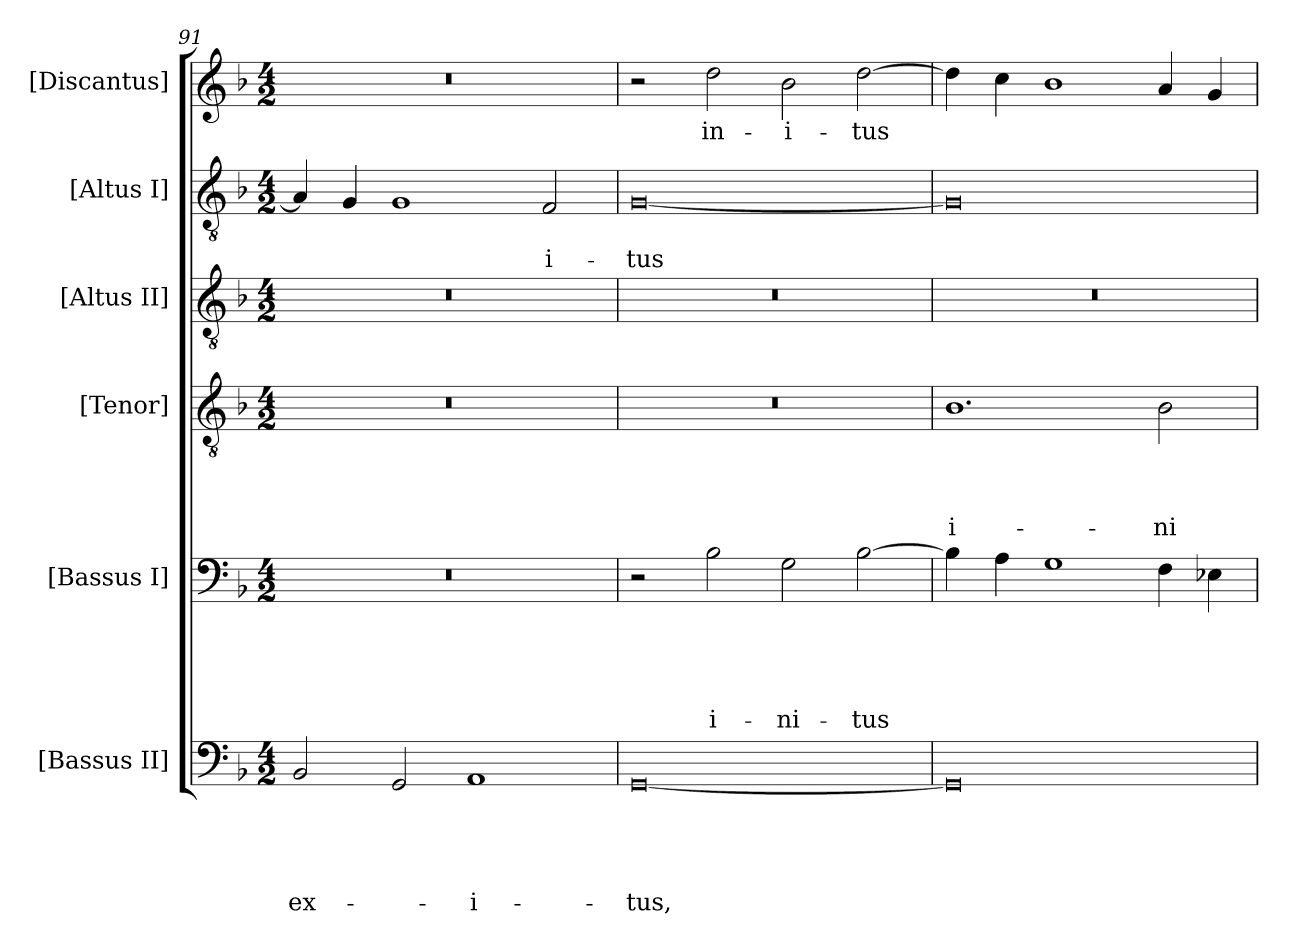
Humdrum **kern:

**kern	**text	**text	**text	**text	**text	**kern	**text	**text	**text	**text	**text	**kern	**text	**text	**text	**text	**kern	**kern	**text	**text	**kern	**text
*part6	*part6	*part6	*part6	*part6	*part6	*part5	*part5	*part5	*part5	*part5	*part5	*part4	*part4	*part4	*part4	*part4	*part3	*part2	*part2	*part2	*part1	*part1
*staff6	*staff6	*staff6	*staff6	*staff6	*staff6	*staff5	*staff5	*staff5	*staff5	*staff5	*staff5	*staff4	*staff4	*staff4	*staff4	*staff4	*staff3	*staff2	*staff2	*staff2	*staff1	*staff1
*I"[Bassus II]	*	*	*	*	*	*I"[Bassus I]	*	*	*	*	*	*I"[Tenor]	*	*	*	*	*I"[Altus II]	*I"[Altus I]	*	*	*I"[Discantus]	*
*clefF4	*	*	*	*	*	*clefF4	*	*	*	*	*	*clefGv2	*	*	*	*	*clefGv2	*clefGv2	*	*	*clefG2	*
*k[b-]	*	*	*	*	*	*k[b-]	*	*	*	*	*	*k[b-]	*	*	*	*	*k[b-]	*k[b-]	*	*	*k[b-]	*
*M4/2	*	*	*	*	*	*M4/2	*	*	*	*	*	*M4/2	*	*	*	*	*M4/2	*M4/2	*	*	*M4/2	*
=91	=91	=91	=91	=91	=91	=91	=91	=91	=91	=91	=91	=91	=91	=91	=91	=91	=91	=91	=91	=91	=91	=91
2BB-/	.	.	.	.	ex-	0r	.	.	.	.	.	0r	.	.	.	.	0r	4A/]	.	.	0r	.
.	.	.	.	.	.	.	.	.	.	.	.	.	.	.	.	.	.	4G/	.	.	.	.
2GG/	.	.	.	.	.	.	.	.	.	.	.	.	.	.	.	.	.	1G/	.	.	.	.
1AA/	.	.	.	.	-i-	.	.	.	.	.	.	.	.	.	.	.	.	.	.	.	.	.
.	.	.	.	.	.	.	.	.	.	.	.	.	.	.	.	.	.	2F/	.	-i-	.	.
=92	=92	=92	=92	=92	=92	=92	=92	=92	=92	=92	=92	=92	=92	=92	=92	=92	=92	=92	=92	=92	=92	=92
[0GG/	.	.	.	.	-tus,	2r	.	.	.	.	.	0r	.	.	.	.	0r	[0G/	.	-tus	2r	.
.	.	.	.	.	.	2B-\	.	.	.	.	i-	.	.	.	.	.	.	.	.	.	2dd\	in-
.	.	.	.	.	.	2G\	.	.	.	.	-ni-	.	.	.	.	.	.	.	.	.	2b-\	-i-
.	.	.	.	.	.	[2B-\	.	.	.	.	-tus	.	.	.	.	.	.	.	.	.	[2dd\	-tus
=93	=93	=93	=93	=93	=93	=93	=93	=93	=93	=93	=93	=93	=93	=93	=93	=93	=93	=93	=93	=93	=93	=93
0GG/]	.	.	.	.	.	4B-\]	.	.	.	.	.	1.B-/	.	.	.	i-	0r	0G/]	.	.	4dd\]	.
.	.	.	.	.	.	4A\	.	.	.	.	.	.	.	.	.	.	.	.	.	.	4cc\	.
.	.	.	.	.	.	1G\	.	.	.	.	.	.	.	.	.	.	.	.	.	.	1b-\	.
.	.	.	.	.	.	4F\	.	.	.	.	.	2B-\	.	.	.	-ni-	.	.	.	.	4a/	.
.	.	.	.	.	.	4E-X\	.	.	.	.	.	.	.	.	.	.	.	.	.	.	4g/	.
=	=	=	=	=	=	=	=	=	=	=	=	=	=	=	=	=	=	=	=	=	=	=
*-	*-	*-	*-	*-	*-	*-	*-	*-	*-	*-	*-	*-	*-	*-	*-	*-	*-	*-	*-	*-	*-	*-
